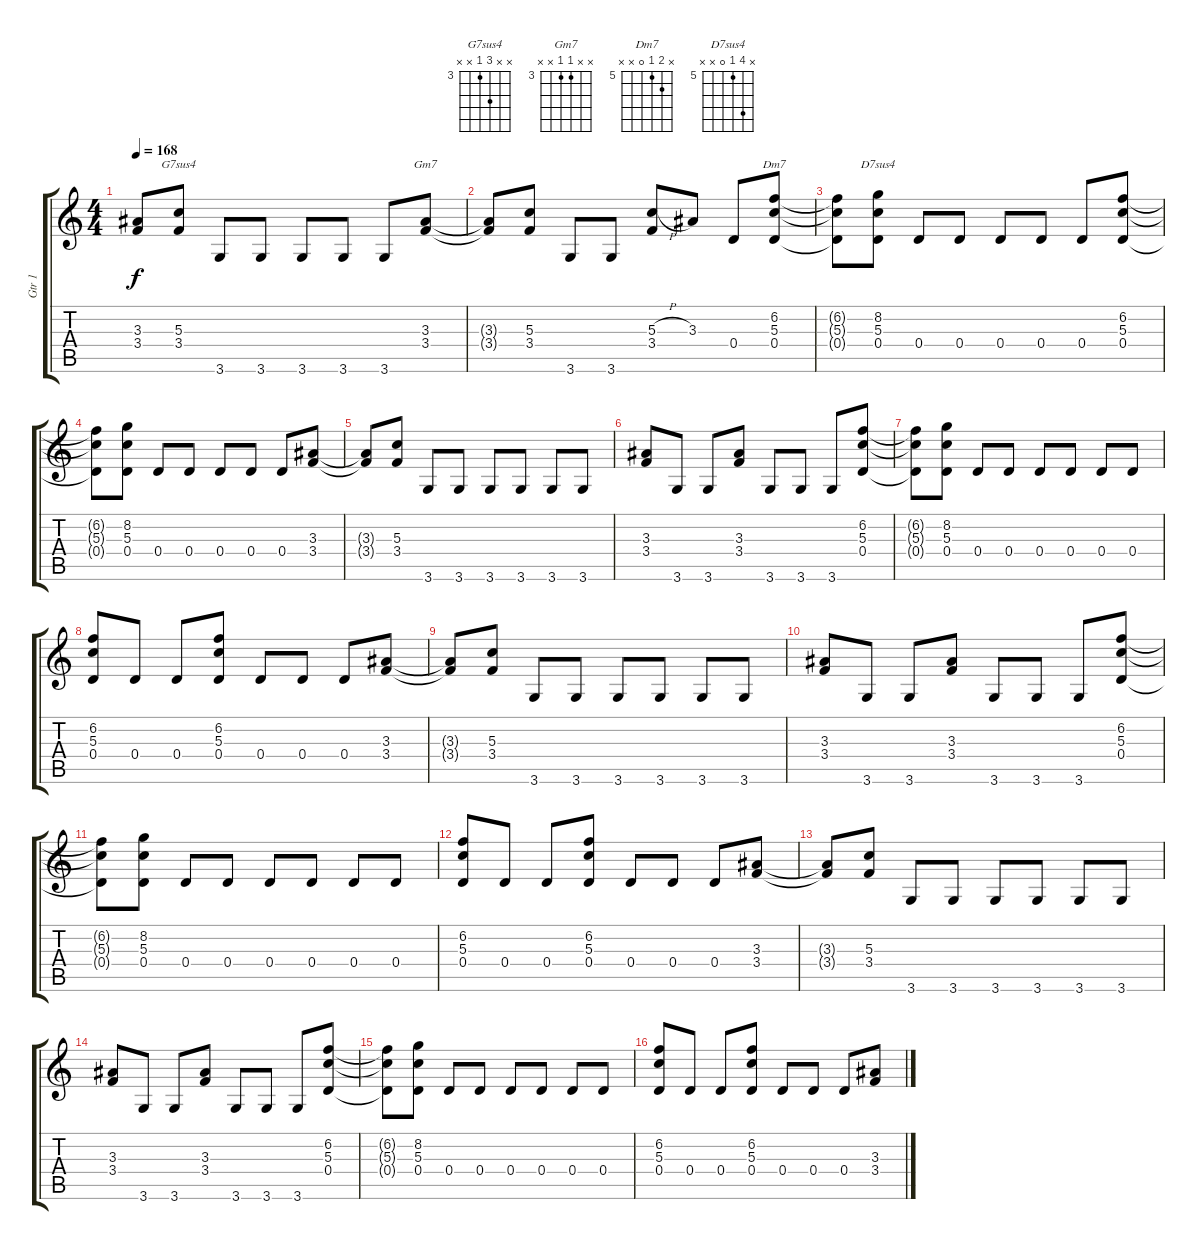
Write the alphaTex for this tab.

\track ("Gtr 1" "Gtr 1") {instrument distortionguitar}
\staff {score tabs}
\tuning (E4 B3 G3 D3 A2 E2) {hide}
\chord ("G7sus4" x x 5 3 x x) {firstfret 3}
\chord ("Gm7" x x 3 3 x x) {firstfret 3}
\chord ("Dm7" x 6 5 0 x x) {firstfret 5}
\chord ("D7sus4" x 8 5 0 x x) {firstfret 5}
\ts (4 4)
\tempo 168
\clef g2
\ks c
(3.3{t} 3.4{t}).8{dy f} (5.3 3.4).8{ch "G7sus4"} 3.6.8 3.6.8 3.6.8 3.6.8 3.6.8 (3.3 3.4).8{ch "Gm7"} |
(3.3{t} 3.4{t}).8 (5.3 3.4).8 3.6.8 3.6.8 (5.3{h} 3.4).8 3.3.8 0.4.8 (6.2 5.3 0.4).8{ch "Dm7"} |
(6.2{t} 5.3{t} 0.4{t}).8 (8.2 5.3 0.4).8{ch "D7sus4"} 0.4.8 0.4.8 0.4.8 0.4.8 0.4.8 (6.2 5.3 0.4).8 |
(6.2{t} 5.3{t} 0.4{t}).8 (8.2 5.3 0.4).8 0.4.8 0.4.8 0.4.8 0.4.8 0.4.8 (3.3 3.4).8 |
(3.3{t} 3.4{t}).8 (5.3 3.4).8 3.6.8 3.6.8 3.6.8 3.6.8 3.6.8 3.6.8 |
(3.3 3.4).8 3.6.8 3.6.8 (3.3 3.4).8 3.6.8 3.6.8 3.6.8 (6.2 5.3 0.4).8 |
(6.2{t} 5.3{t} 0.4{t}).8 (8.2 5.3 0.4).8 0.4.8 0.4.8 0.4.8 0.4.8 0.4.8 0.4.8 |
(6.2 5.3 0.4).8 0.4.8 0.4.8 (6.2 5.3 0.4).8 0.4.8 0.4.8 0.4.8 (3.3 3.4).8 |
(3.3{t} 3.4{t}).8 (5.3 3.4).8 3.6.8 3.6.8 3.6.8 3.6.8 3.6.8 3.6.8 |
(3.3 3.4).8 3.6.8 3.6.8 (3.3 3.4).8 3.6.8 3.6.8 3.6.8 (6.2 5.3 0.4).8 |
(6.2{t} 5.3{t} 0.4{t}).8 (8.2 5.3 0.4).8 0.4.8 0.4.8 0.4.8 0.4.8 0.4.8 0.4.8 |
(6.2 5.3 0.4).8 0.4.8 0.4.8 (6.2 5.3 0.4).8 0.4.8 0.4.8 0.4.8 (3.3 3.4).8 |
(3.3{t} 3.4{t}).8 (5.3 3.4).8 3.6.8 3.6.8 3.6.8 3.6.8 3.6.8 3.6.8 |
(3.3 3.4).8 3.6.8 3.6.8 (3.3 3.4).8 3.6.8 3.6.8 3.6.8 (6.2 5.3 0.4).8 |
(6.2{t} 5.3{t} 0.4{t}).8 (8.2 5.3 0.4).8 0.4.8 0.4.8 0.4.8 0.4.8 0.4.8 0.4.8 |
(6.2 5.3 0.4).8 0.4.8 0.4.8 (6.2 5.3 0.4).8 0.4.8 0.4.8 0.4.8 (3.3 3.4).8
